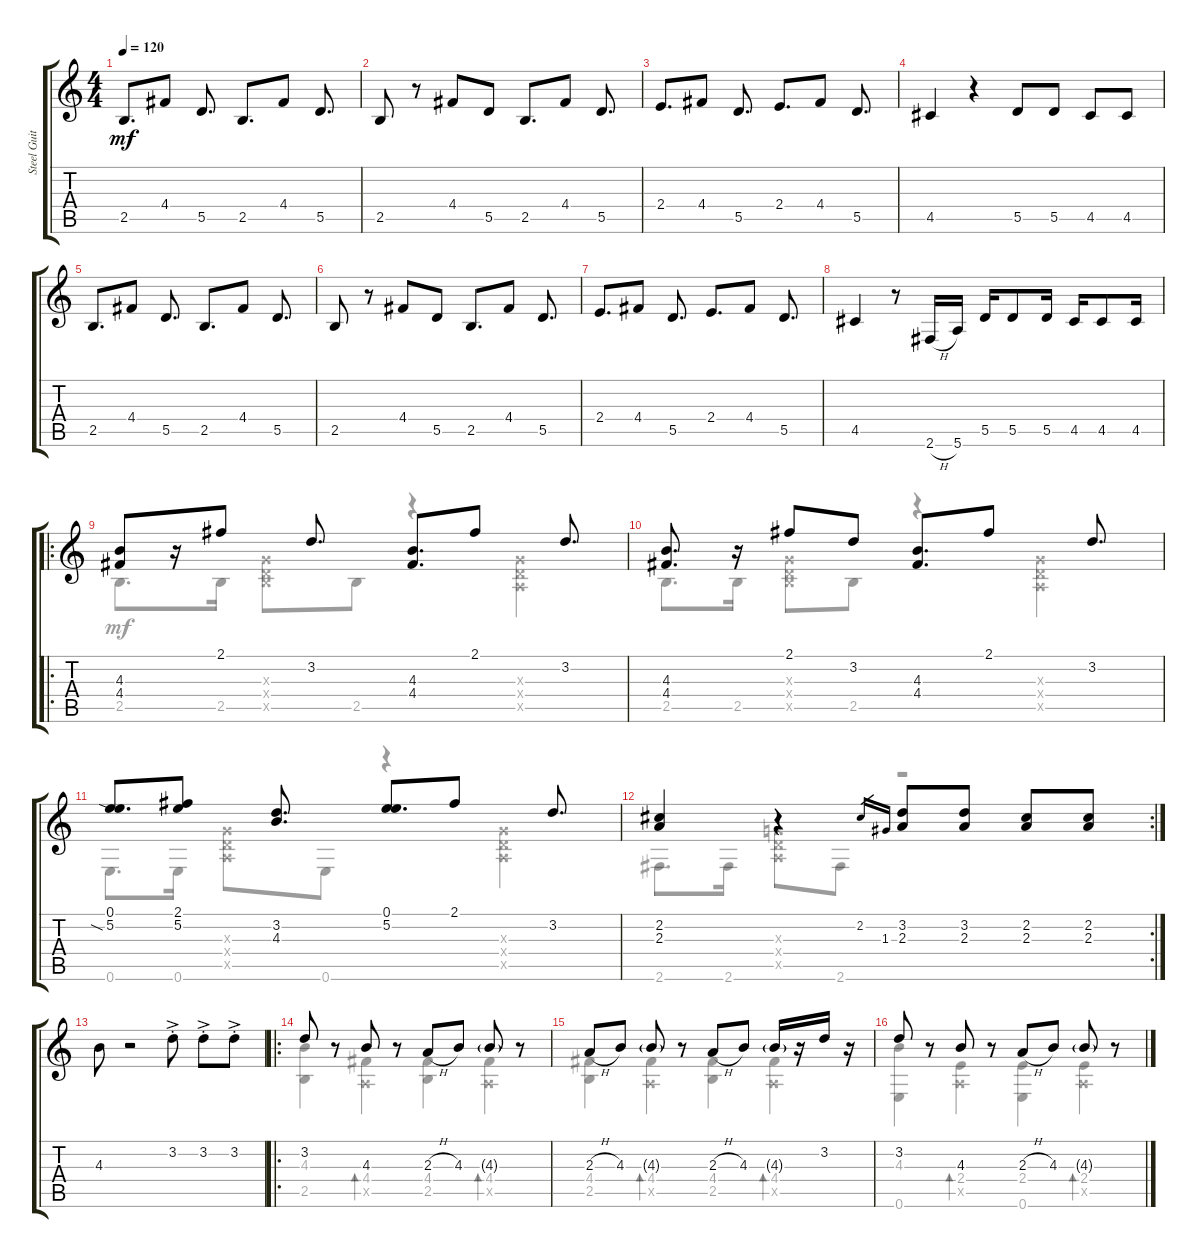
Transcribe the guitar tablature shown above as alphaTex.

\track ("Steel Guitar" "Steel Guit") {instrument acousticguitarsteel}
\staff {score tabs}
\tuning (E4 B3 G3 D3 A2 E2) {hide}
\voice
\ts (4 4)
\tempo 120
\clef g2
\ks c
2.5.8{d dy mf instrument acousticguitarsteel} 4.4.8 5.5.8{d} 2.5.8{d} 4.4.8 5.5.8{d} |
2.5.8 r.8 4.4.8 5.5.8 2.5.8{d} 4.4.8 5.5.8{d} |
2.4.8{d} 4.4.8 5.5.8{d} 2.4.8{d} 4.4.8 5.5.8{d} |
4.5.4 r.4 5.5.8 5.5.8 4.5.8 4.5.8 |
2.5.8{d} 4.4.8 5.5.8{d} 2.5.8{d} 4.4.8 5.5.8{d} |
2.5.8 r.8 4.4.8 5.5.8 2.5.8{d} 4.4.8 5.5.8{d} |
2.4.8{d} 4.4.8 5.5.8{d} 2.4.8{d} 4.4.8 5.5.8{d} |
4.5.4 r.8 2.6{h}.16 5.6.16 5.5.16 5.5.8 5.5.16 4.5.16 4.5.8 4.5.16 |
\ro
(4.3 4.4).8 r.16 2.1.8 3.2.8{d} (4.3 4.4).8{d} 2.1.8 3.2.8{d} |
(4.3 4.4).8{d} r.16 2.1.8 3.2.8 (4.3 4.4).8{d} 2.1.8 3.2.8{d} |
(0.1 5.2{sia}).8{d} (2.1 5.2).8 (3.2 4.3).8{d} (0.1 5.2).8{d} 2.1.8 3.2.8{d} |
\rc 2
(2.2 2.3).4 r.4 2.2.16{gr} 1.3.16{gr} (3.2 2.3).8 (3.2 2.3).8 (2.2 2.3).8 (2.2 2.3).8 |
4.3.8 r.2 3.2{ac st}.8 3.2{ac st}.8 3.2{ac st}.8 |
\ro
3.2.8 r.8 4.3.8 r.8 2.3{h}.8 4.3.8 4.3{g}.8 r.8 |
2.3{h}.8 4.3.8 4.3{g}.8 r.8 2.3{h}.8 4.3.8 4.3{g}.16 r.16 3.2.16 r.16 |
3.2.8 r.8 4.3.8 r.8 2.3{h}.8 4.3.8 4.3{g}.8 r.8
\voice
\clef g2
\ottava regular
\simile none
\ks c
|
|
|
|
|
|
|
|
2.5.8{d} 2.5.16 (0.3{x} 0.4{x} 2.5{x}).8 2.5.8 r.4 (0.3{x} 0.4{x} 0.5{x}).4 |
2.5.8{d} 2.5.16 (0.3{x} 0.4{x} 2.5{x}).8 2.5.8 r.4 (0.3{x} 0.4{x} 0.5{x}).4 |
0.6.8{d} 0.6.16 (0.3{x} 0.4{x} 0.5{x}).8 0.6.8 r.4 (0.3{x} 0.4{x} 0.5{x}).4 |
2.6.8{d} 2.6.16 (0.3{x} 0.4{x} 0.5{x}).8 2.6.8 r.2 |
|
(4.3 2.5).4 (4.4 0.5{x}).4{bd 30} (4.4 2.5).4 (4.4 0.5{x}).4{bd 30} |
(4.4 2.5).4 (4.4 0.5{x}).4{bd 30} (4.4 2.5).4 (4.4 0.5{x}).4{bd 30} |
(4.3 0.6).4 (2.4 0.5{x}).4{bd 30} (2.4 0.6).4 (2.4 0.5{x}).4{bd 30}
